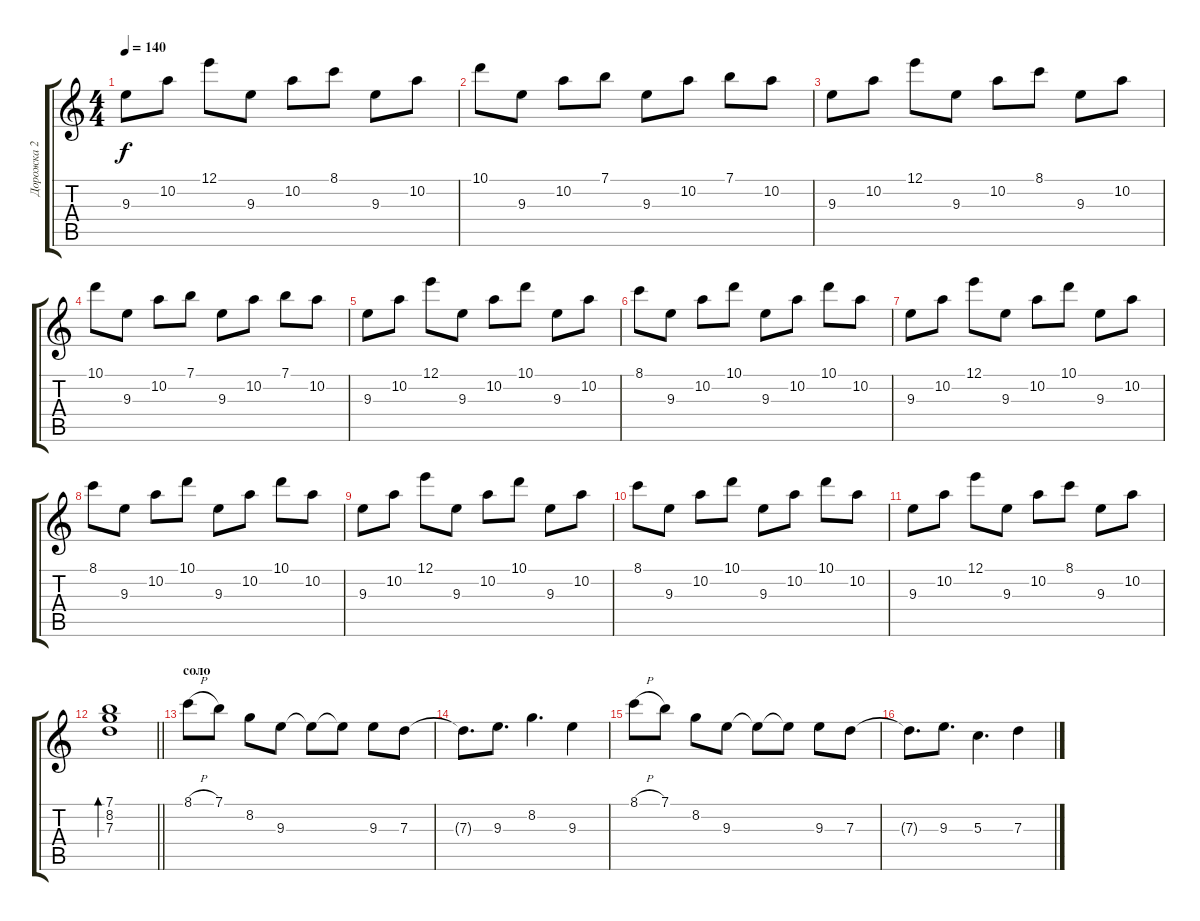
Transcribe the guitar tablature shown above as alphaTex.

\track ("Дорожка 2" "Дорожка 2") {instrument electricguitarjazz}
\staff {score tabs}
\tuning (E4 B3 G3 D3 A2 E2) {hide}
\ts (4 4)
\tempo 140
\clef g2
\ks c
9.3.8{dy f} 10.2.8 12.1.8 9.3.8 10.2.8 8.1.8 9.3.8 10.2.8 |
10.1.8 9.3.8 10.2.8 7.1.8 9.3.8 10.2.8 7.1.8 10.2.8 |
9.3.8 10.2.8 12.1.8 9.3.8 10.2.8 8.1.8 9.3.8 10.2.8 |
10.1.8 9.3.8 10.2.8 7.1.8 9.3.8 10.2.8 7.1.8 10.2.8 |
9.3.8{instrument electricguitarjazz} 10.2.8 12.1.8 9.3.8 10.2.8 10.1.8 9.3.8 10.2.8 |
8.1.8 9.3.8 10.2.8 10.1.8 9.3.8 10.2.8 10.1.8 10.2.8 |
9.3.8{instrument electricguitarjazz} 10.2.8 12.1.8 9.3.8 10.2.8 10.1.8 9.3.8 10.2.8 |
8.1.8 9.3.8 10.2.8 10.1.8 9.3.8 10.2.8 10.1.8 10.2.8 |
9.3.8{instrument electricguitarjazz} 10.2.8 12.1.8 9.3.8 10.2.8 10.1.8 9.3.8 10.2.8 |
8.1.8 9.3.8 10.2.8 10.1.8 9.3.8 10.2.8 10.1.8 10.2.8 |
9.3.8 10.2.8 12.1.8 9.3.8 10.2.8 8.1.8 9.3.8 10.2.8 |
\barLineRight lightlight
(7.1 8.2 7.3).1{bd 480} |
\section ("" "соло")
8.1{h}.8{volume 16 instrument distortionguitar} 7.1.8 8.2.8 9.3.8 9.3{t}.8 9.3{t}.8 9.3.8 7.3.8 |
7.3{t}.8{d} 9.3.8{d} 8.2.4{d} 9.3.4 |
8.1{h}.8 7.1.8 8.2.8 9.3.8 9.3{t}.8 9.3{t}.8 9.3.8 7.3.8 |
7.3{t}.8{d} 9.3.8{d} 5.3.4{d} 7.3.4
